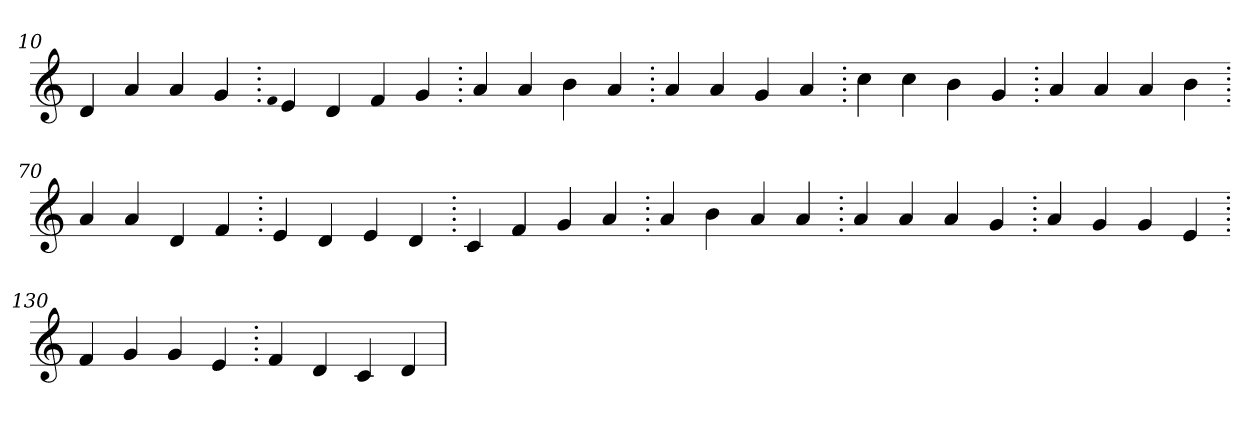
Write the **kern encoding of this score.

**kern
*part1
*staff1
*clefG2
=10.
4d
4a
4a
4g
=20.
qqf
4e
4d
4f
4g
=30.
4a
4a
4b
4a
=40.
4a
4a
4g
4a
=50.
4cc
4cc
4b
4g
=60.
4a
4a
4a
4b
=70.
4a
4a
4d
4f
=80.
4e
4d
4e
4d
=90.
4c
4f
4g
4a
=100.
4a
4b
4a
4a
=110.
4a
4a
4a
4g
=120.
4a
4g
4g
4e
=130.
4f
4g
4g
4e
=140.
4f
4d
4c
4d
=
*-
